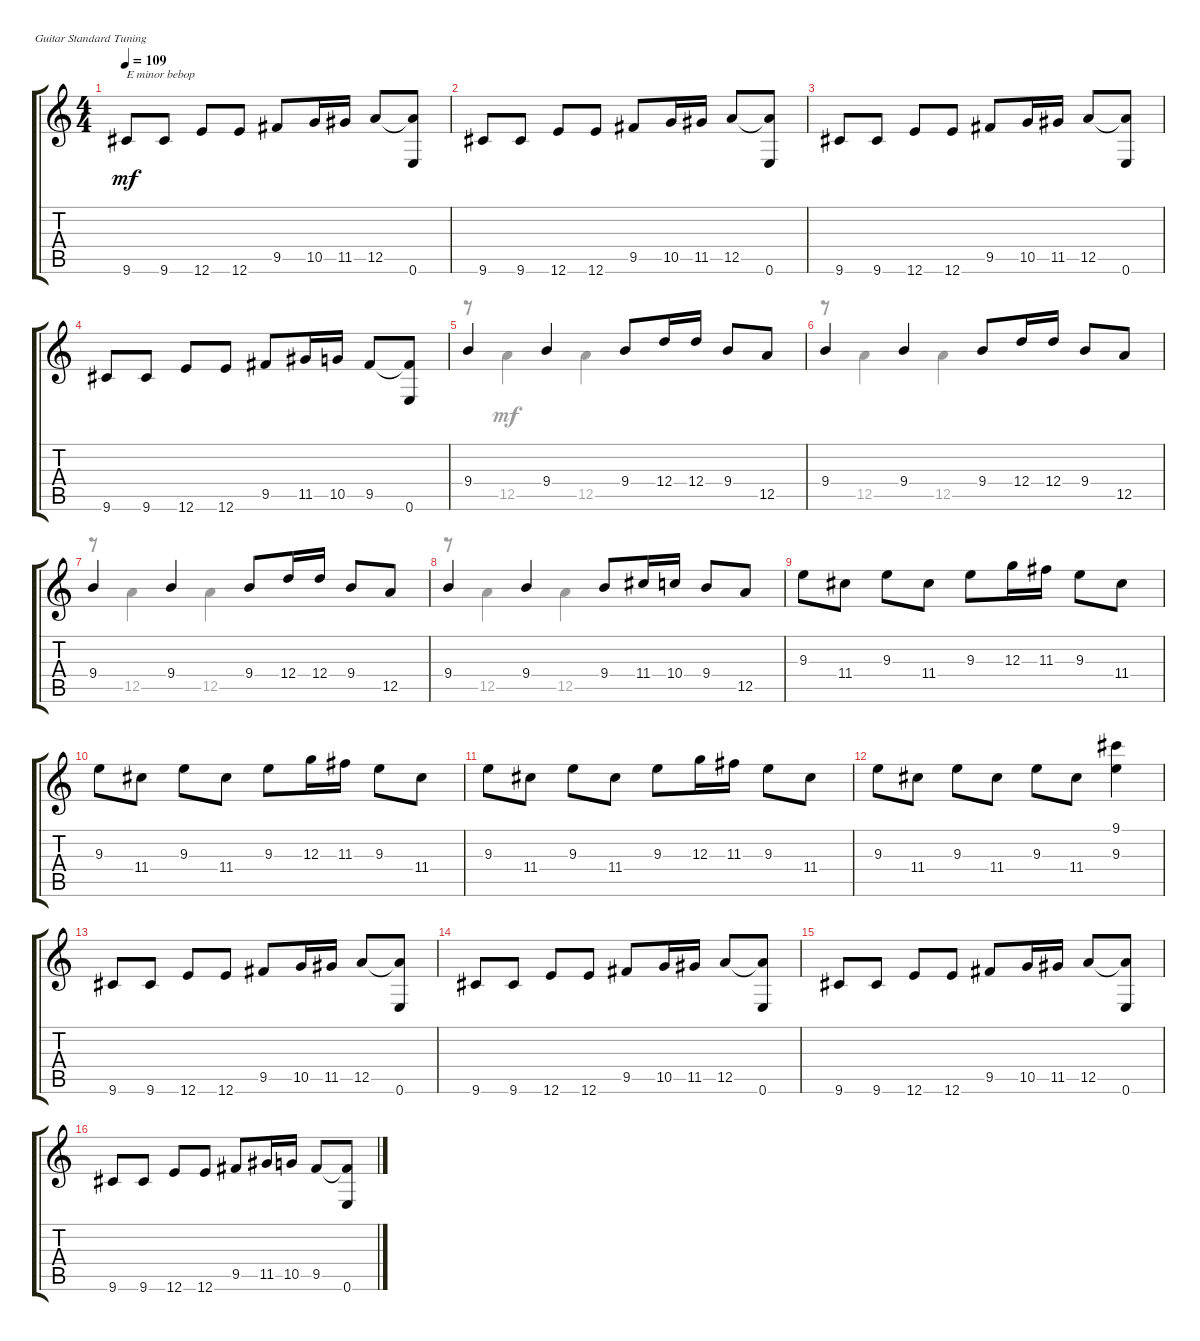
\bracketExtendMode groupsimilarinstruments
\singleTrackTrackNamePolicy hidden
\multiTrackTrackNamePolicy hidden
\otherSystemsTrackNameOrientation horizontal
\track ("" "N-Gt") {instrument acousticguitarnylon}
\staff {score tabs}
\tuning (E4 B3 G3 D3 A2 E2)
\voice
\ts (4 4)
\tempo 109
\clef g2
\ks c
9.6.8{txt "E minor bebop" dy mf instrument acousticguitarnylon} 9.6.8 12.6.8 12.6.8 9.5.8 10.5.16 11.5.16 12.5.8 (0.6 12.5{t}).8 |
9.6.8 9.6.8 12.6.8 12.6.8 9.5.8 10.5.16 11.5.16 12.5.8 (0.6 12.5{t}).8 |
9.6.8 9.6.8 12.6.8 12.6.8 9.5.8 10.5.16 11.5.16 12.5.8 (0.6 12.5{t}).8 |
9.6.8 9.6.8 12.6.8 12.6.8 9.5.8 11.5.16 10.5.16 9.5.8 (0.6 9.5{t}).8 |
9.4.4 9.4.4 9.4.8 12.4.16 12.4.16 9.4.8 12.5.8 |
9.4.4 9.4.4 9.4.8 12.4.16 12.4.16 9.4.8 12.5.8 |
9.4.4 9.4.4 9.4.8 12.4.16 12.4.16 9.4.8 12.5.8 |
9.4.4 9.4.4 9.4.8 11.4.16 10.4.16 9.4.8 12.5.8 |
9.3.8 11.4.8 9.3.8 11.4.8 9.3.8 12.3.16 11.3.16 9.3.8 11.4.8 |
9.3.8 11.4.8 9.3.8 11.4.8 9.3.8 12.3.16 11.3.16 9.3.8 11.4.8 |
9.3.8 11.4.8 9.3.8 11.4.8 9.3.8 12.3.16 11.3.16 9.3.8 11.4.8 |
9.3.8 11.4.8 9.3.8 11.4.8 9.3.8 11.4.8 (9.1 9.3).4 |
9.6.8 9.6.8 12.6.8 12.6.8 9.5.8 10.5.16 11.5.16 12.5.8 (0.6 12.5{t}).8 |
9.6.8 9.6.8 12.6.8 12.6.8 9.5.8 10.5.16 11.5.16 12.5.8 (0.6 12.5{t}).8 |
9.6.8 9.6.8 12.6.8 12.6.8 9.5.8 10.5.16 11.5.16 12.5.8 (0.6 12.5{t}).8 |
9.6.8 9.6.8 12.6.8 12.6.8 9.5.8 11.5.16 10.5.16 9.5.8 (0.6 9.5{t}).8
\voice
\clef g2
\ottava regular
\simile none
\ks c
|
|
|
|
r.8 12.5.4 12.5.4 |
r.8 12.5.4 12.5.4 |
r.8 12.5.4 12.5.4 |
r.8 12.5.4 12.5.4 |
|
|
|
|
|
|
|
